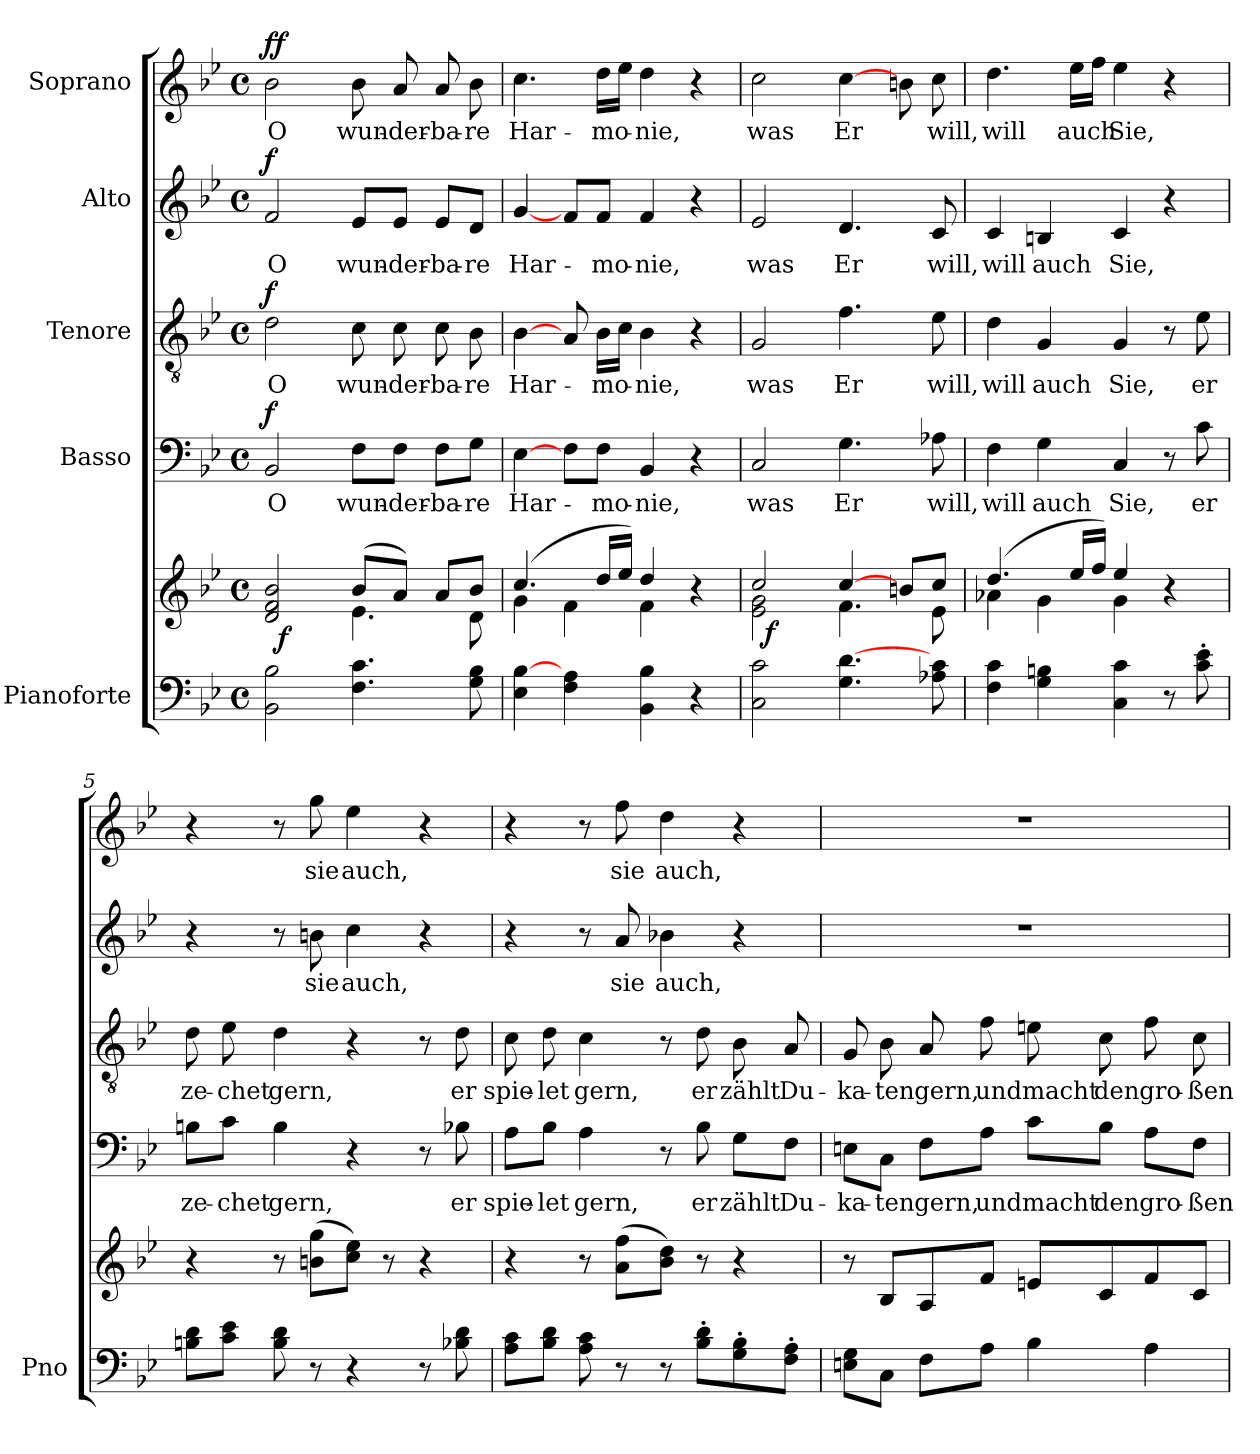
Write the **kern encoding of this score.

**kern	**kern	**dynam	**kern	**text	**dynam	**kern	**text	**dynam	**kern	**text	**dynam	**kern	**text	**dynam
*part5	*part5	*part5	*part4	*part4	*part4	*part3	*part3	*part3	*part2	*part2	*part2	*part1	*part1	*part1
*staff6	*staff5	*staff5/6	*staff4	*staff4	*staff4	*staff3	*staff3	*staff3	*staff2	*staff2	*staff2	*staff1	*staff1	*staff1
*I"Pianoforte	*	*	*I"Basso	*	*	*I"Tenore	*	*	*I"Alto	*	*	*I"Soprano	*	*
*I'Pno	*	*	*	*	*	*	*	*	*	*	*	*	*	*
*clefF4	*clefG2	*	*clefF4	*	*	*clefGv2	*	*	*clefG2	*	*	*clefG2	*	*
*k[b-e-]	*k[b-e-]	*	*k[b-e-]	*	*	*k[b-e-]	*	*	*k[b-e-]	*	*	*k[b-e-]	*	*
*B-:	*B-:	*	*B-:	*	*	*B-:	*	*	*B-:	*	*	*B-:	*	*
*M4/4	*M4/4	*	*M4/4	*	*	*M4/4	*	*	*M4/4	*	*	*M4/4	*	*
*met(c)	*met(c)	*	*met(c)	*	*	*met(c)	*	*	*met(c)	*	*	*met(c)	*	*
=1	=1	=1	=1	=1	=1	=1	=1	=1	=1	=1	=1	=1	=1	=1
*	*^	*	*	*	*	*	*	*	*	*	*	*	*	*
!	!	!	!	!	!LO:LY:b	!LO:DY:a	!	!LO:LY:b	!LO:DY:a	!	!LO:LY:b	!LO:DY:a	!	!LO:LY:b	!LO:DY:a
!	!	!	!	!	!	!	!	!	!	!	!	!	!	!	!LO:DY:n=1:a
*	*	*^	*	*	*	*	*	*	*	*	*	*	*	*	*
2BB-\ 2B-\	2d/ 2f/ 2b-/	2ryy	32ryy	.	2BB-/	O	f	2d\	O	f	2f/	O	f	2b-\	O	f f
!	!	!	!	!LO:DY:b	!	!	!	!	!	!	!	!	!	!	!	!
.	.	.	2ryy	f	.	.	.	.	.	.	.	.	.	.	.	.
!	!	!	!	!	!	!LO:LY:b	!	!	!LO:LY:b	!	!	!LO:LY:b	!	!	!LO:LY:b	!
4.F\ 4.c\	(>8b-/L	4.e-\	.	.	8F\L	wun-	.	8c\	wun-	.	8e-/L	wun-	.	8b-\	wun-	.
.	.	.	4...ryy	.	.	.	.	.	.	.	.	.	.	.	.	.
!	!	!	!	!	!	!LO:LY:b	!	!	!LO:LY:b	!	!	!LO:LY:b	!	!	!LO:LY:b	!
.	8a/J)	.	.	.	8F\J	-der-	.	8c\	-der-	.	8e-/J	-der-	.	8a/	-der-	.
!	!	!	!	!	!	!LO:LY:b	!	!	!LO:LY:b	!	!	!LO:LY:b	!	!	!LO:LY:b	!
.	8a/L	.	.	.	8F\L	-ba-	.	8c\	-ba-	.	8e-/L	-ba-	.	8a/	-ba-	.
!	!	!	!	!	!	!LO:LY:b	!	!	!LO:LY:b	!	!	!LO:LY:b	!	!	!LO:LY:b	!
8G\ 8B-\	8b-/J	8d\	.	.	8G\J	-re	.	8B-\	-re	.	8d/J	-re	.	8b-\	-re	.
=2	=2	=2	=2	=2	=2	=2	=2	=2	=2	=2	=2	=2	=2	=2	=2	=2
!	!	!	!	!	!	!LO:LY:b	!	!	!LO:LY:b	!	!	!LO:LY:b	!	!	!LO:LY:b	!
*	*	*v	*v	*	*	*	*	*	*	*	*	*	*	*	*	*
4E-\ [4B-\	(>4.cc/	4g\	.	[4E-\	Har-	.	[4B-\	Har-	.	[4g/	Har-	.	4.cc\	Har-	.
4F\ 4A\	.	4f\	.	8F\L	.	.	8A/	.	.	8f/L	.	.	.	.	.
!	!	!	!	!	!LO:LY:b	!	!	!LO:LY:b	!	!	!LO:LY:b	!	!	!LO:LY:b	!
.	16dd/LL	.	.	8F\J	-mo-	.	16B-\LL	-mo-	.	8f/J	-mo-	.	16dd\LL	-mo-	.
.	16ee-/JJ)	.	.	.	.	.	16c\JJ	.	.	.	.	.	16ee-\JJ	.	.
!	!	!	!	!	!LO:LY:b	!	!	!LO:LY:b	!	!	!LO:LY:b	!	!	!LO:LY:b	!
4BB-\ 4B-\	4dd/	4f\	.	4BB-/	-nie,	.	4B-\	-nie,	.	4f/	-nie,	.	4dd\	-nie,	.
4r	4r	4ryy	.	4r	.	.	4r	.	.	4r	.	.	4r	.	.
=3	=3	=3	=3	=3	=3	=3	=3	=3	=3	=3	=3	=3	=3	=3	=3
!	!	!	!	!	!LO:LY:b	!	!	!LO:LY:b	!	!	!LO:LY:b	!	!	!LO:LY:b	!
*	*	*^	*	*	*	*	*	*	*	*	*	*	*	*	*
2C\ 2c\	2cc/	2e-\ 2g\	32ryy	.	2C/	was	.	2G/	was	.	2e-/	was	.	2cc\	was	.
!	!	!	!	!LO:DY:b	!	!	!	!	!	!	!	!	!	!	!	!
.	.	.	2ryy	f	.	.	.	.	.	.	.	.	.	.	.	.
!	!	!	!	!	!	!LO:LY:b	!	!	!LO:LY:b	!	!	!LO:LY:b	!	!	!LO:LY:b	!
4.G\ [4.d\	[>4cc/	4.f\	.	.	4.G\	Er	.	4.f\	Er	.	4.d/	Er	.	[4cc\	Er	.
.	.	.	4...ryy	.	.	.	.	.	.	.	.	.	.	.	.	.
.	8bn/L	.	.	.	.	.	.	.	.	.	.	.	.	8bn\	.	.
!	!	!	!	!	!	!LO:LY:b	!	!	!LO:LY:b	!	!	!LO:LY:b	!	!	!LO:LY:b	!
8A-X\ 8c\	8cc/J	8e-\	.	.	8A-X\	will,	.	8e-\	will,	.	8c/	will,	.	8cc\	will,	.
=4	=4	=4	=4	=4	=4	=4	=4	=4	=4	=4	=4	=4	=4	=4	=4	=4
!	!	!	!	!	!	!LO:LY:b	!	!	!LO:LY:b	!	!	!LO:LY:b	!	!	!LO:LY:b	!
*	*	*v	*v	*	*	*	*	*	*	*	*	*	*	*	*	*
4F\ 4c\	(>4.dd/	4a-X\	.	4F\	will	.	4d\	will	.	4c/	will	.	4.dd\	will	.
!	!	!	!	!	!LO:LY:b	!	!	!LO:LY:b	!	!	!LO:LY:b	!	!	!	!
4G\ 4Bn\	.	4g\	.	4G\	auch	.	4G/	auch	.	4Bn/	auch	.	.	.	.
!	!	!	!	!	!	!	!	!	!	!	!	!	!	!LO:LY:b	!
.	16ee-/LL	.	.	.	.	.	.	.	.	.	.	.	16ee-\LL	auch	.
.	16ff/JJ)	.	.	.	.	.	.	.	.	.	.	.	16ff\JJ	.	.
!	!	!	!	!	!LO:LY:b	!	!	!LO:LY:b	!	!	!LO:LY:b	!	!	!LO:LY:b	!
4C\ 4c\	4ee-/	4g\	.	4C/	Sie,	.	4G/	Sie,	.	4c/	Sie,	.	4ee-\	Sie,	.
8r	4r	4ryy	.	8r	.	.	8r	.	.	4r	.	.	4r	.	.
!	!	!	!	!	!LO:LY:b	!	!	!LO:LY:b	!	!	!	!	!	!	!
8c\'> 8e-\'>	.	.	.	8c\	er	.	8e-\	er	.	.	.	.	.	.	.
*	*v	*v	*	*	*	*	*	*	*	*	*	*	*	*	*
!!LO:LB:g=z
=5	=5	=5	=5	=5	=5	=5	=5	=5	=5	=5	=5	=5	=5	=5
!	!	!	!	!LO:LY:b	!	!	!LO:LY:b	!	!	!	!	!	!	!
8Bn\ 8d\L	4r	.	8Bn\L	ze-	.	8d\	ze-	.	4r	.	.	4r	.	.
!	!	!	!	!LO:LY:b	!	!	!LO:LY:b	!	!	!	!	!	!	!
8c\ 8e-\J	.	.	8c\J	-chet	.	8e-\	-chet	.	.	.	.	.	.	.
!	!	!	!	!LO:LY:b	!	!	!LO:LY:b	!	!	!	!	!	!	!
8B\ 8d\	8r	.	4B\	gern,	.	4d\	gern,	.	8r	.	.	8r	.	.
!	!	!	!	!	!	!	!	!	!	!LO:LY:b	!	!	!LO:LY:b	!
8r	(>8bn\ 8gg\L	.	.	.	.	.	.	.	8bn\	sie	.	8gg\	sie	.
!	!	!	!	!	!	!	!	!	!	!LO:LY:b	!	!	!LO:LY:b	!
4r	8cc\ 8ee-\J)	.	4r	.	.	4r	.	.	4cc\	auch,	.	4ee-\	auch,	.
.	8r	.	.	.	.	.	.	.	.	.	.	.	.	.
8r	4r	.	8r	.	.	8r	.	.	4r	.	.	4r	.	.
!	!	!	!	!LO:LY:b	!	!	!LO:LY:b	!	!	!	!	!	!	!
8B-X\ 8d\	.	.	8B-X\	er	.	8d\	er	.	.	.	.	.	.	.
=6	=6	=6	=6	=6	=6	=6	=6	=6	=6	=6	=6	=6	=6	=6
!	!	!	!	!LO:LY:b	!	!	!LO:LY:b	!	!	!	!	!	!	!
8A\ 8c\L	4r	.	8A\L	spie-	.	8c\	spie-	.	4r	.	.	4r	.	.
!	!	!	!	!LO:LY:b	!	!	!LO:LY:b	!	!	!	!	!	!	!
8B-\ 8d\J	.	.	8B-\J	-let	.	8d\	-let	.	.	.	.	.	.	.
!	!	!	!	!LO:LY:b	!	!	!LO:LY:b	!	!	!	!	!	!	!
8A\ 8c\	8r	.	4A\	gern,	.	4c\	gern,	.	8r	.	.	8r	.	.
!	!	!	!	!	!	!	!	!	!	!LO:LY:b	!	!	!LO:LY:b	!
8r	(>8a\ 8ff\L	.	.	.	.	.	.	.	8a/	sie	.	8ff\	sie	.
!	!	!	!	!	!	!	!	!	!	!LO:LY:b	!	!	!LO:LY:b	!
8r	8b-\ 8dd\J)	.	8r	.	.	8r	.	.	4b-X\	auch,	.	4dd\	auch,	.
!	!	!	!	!LO:LY:b	!	!	!LO:LY:b	!	!	!	!	!	!	!
8B-\'> 8d\'>L	8r	.	8B-\	er	.	8d\	er	.	.	.	.	.	.	.
!	!	!	!	!LO:LY:b	!	!	!LO:LY:b	!	!	!	!	!	!	!
8G\'> 8B-\'>	4r	.	8G\L	zählt	.	8B-\	zählt	.	4r	.	.	4r	.	.
!	!	!	!	!LO:LY:b	!	!	!LO:LY:b	!	!	!	!	!	!	!
8F\'> 8A\'>J	.	.	8F\J	Du-	.	8A/	Du-	.	.	.	.	.	.	.
=7	=7	=7	=7	=7	=7	=7	=7	=7	=7	=7	=7	=7	=7	=7
!	!	!	!	!LO:LY:b	!	!	!LO:LY:b	!	!	!	!	!	!	!
8En\ 8G\L	8r	.	8En\L	-ka-	.	8G/	-ka-	.	1r	.	.	1r	.	.
!	!	!	!	!LO:LY:b	!	!	!LO:LY:b	!	!	!	!	!	!	!
8C\J	8B-/L	.	8C\J	-ten	.	8B-\	-ten	.	.	.	.	.	.	.
!	!	!	!	!LO:LY:b	!	!	!LO:LY:b	!	!	!	!	!	!	!
8F\L	8A/	.	8F\L	gern,	.	8A/	gern,	.	.	.	.	.	.	.
!	!	!	!	!LO:LY:b	!	!	!LO:LY:b	!	!	!	!	!	!	!
8A\J	8f/J	.	8A\J	und	.	8f\	und	.	.	.	.	.	.	.
!	!	!	!	!LO:LY:b	!	!	!LO:LY:b	!	!	!	!	!	!	!
4B-\	8en/L	.	8c\L	macht	.	8en\	macht	.	.	.	.	.	.	.
!	!	!	!	!LO:LY:b	!	!	!LO:LY:b	!	!	!	!	!	!	!
.	8c/	.	8B-\J	den	.	8c\	den	.	.	.	.	.	.	.
!	!	!	!	!LO:LY:b	!	!	!LO:LY:b	!	!	!	!	!	!	!
4A\	8f/	.	8A\L	gro-	.	8f\	gro-	.	.	.	.	.	.	.
!	!	!	!	!LO:LY:b	!	!	!LO:LY:b	!	!	!	!	!	!	!
.	8c/J	.	8F\J	-ßen	.	8c\	-ßen	.	.	.	.	.	.	.
=	=	=	=	=	=	=	=	=	=	=	=	=	=	=
*-	*-	*-	*-	*-	*-	*-	*-	*-	*-	*-	*-	*-	*-	*-
